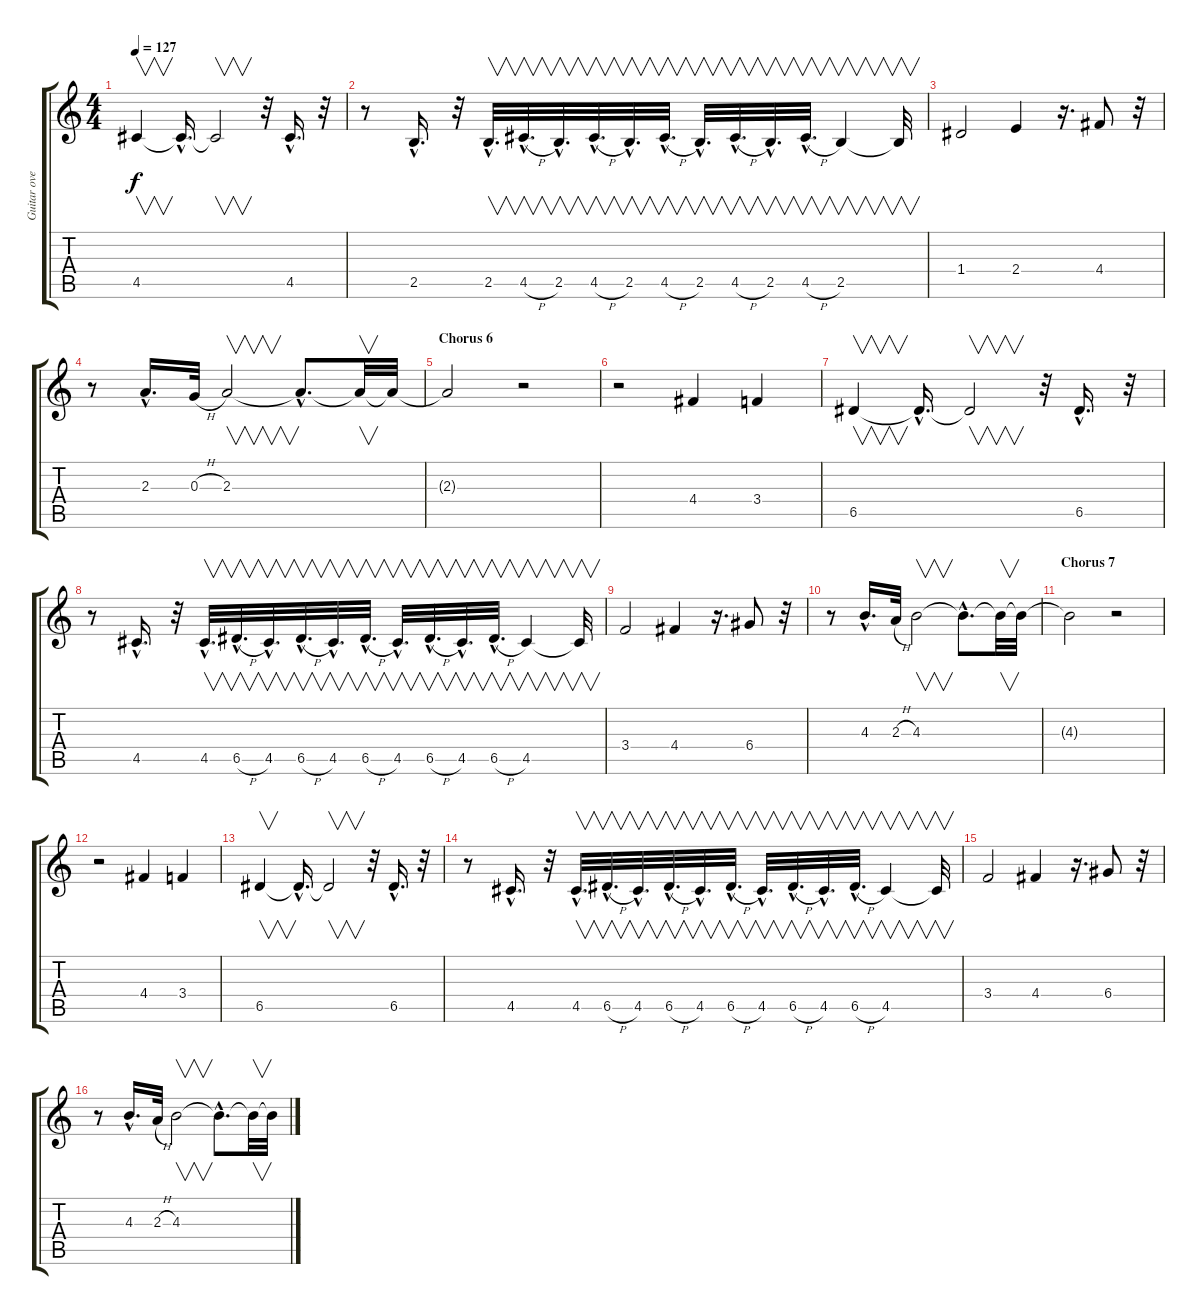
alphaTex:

\track ("Guitar overdubs" "Guitar ove") {instrument overdrivenguitar}
\staff {score tabs}
\tuning (E4 B3 G3 D3 A2 E2) {hide}
\ts (4 4)
\tempo 127
\clef g2
\ks c
4.5.4{v dy f} 4.5{hac t}.16{d} 4.5{t}.2{v} r.32 4.5{hac}.16{d} r.32 |
r.8 2.5{hac}.16{d} r.32 2.5{hac}.32{v d} 4.5{h hac}.32{v d} 2.5{hac}.32{v d} 4.5{h hac}.32{v d} 2.5{hac}.32{v d} 4.5{h hac}.32{v d} 2.5{hac}.32{v d} 4.5{h hac}.32{v d} 2.5{hac}.32{v d} 4.5{h hac}.32{v d} 2.5.4{v} 2.5{t}.32{v} |
1.4.2 2.4.4 r.16{d} 4.4.8 r.32 |
r.8 2.3{hac}.16{d} 0.3{h}.32 2.3.2{v} 2.3{hac t}.8{d} 2.3{t}.32{v} 2.3{t}.32 |
\section ("" "Chorus 6")
2.3{t}.2 r.2 |
r.2 4.4.4 3.4.4 |
6.5.4{v} 6.5{hac t}.16{d} 6.5{t}.2{v} r.32 6.5{hac}.16{d} r.32 |
r.8 4.5{hac}.16{d} r.32 4.5{hac}.32{v d} 6.5{h hac}.32{v d} 4.5{hac}.32{v d} 6.5{h hac}.32{v d} 4.5{hac}.32{v d} 6.5{h hac}.32{v d} 4.5{hac}.32{v d} 6.5{h hac}.32{v d} 4.5{hac}.32{v d} 6.5{h hac}.32{v d} 4.5.4{v} 4.5{t}.32{v} |
3.4.2 4.4.4 r.16{d} 6.4.8 r.32 |
r.8 4.3{hac}.16{d} 2.3{h}.32 4.3.2{v} 4.3{hac t}.8{d} 4.3{t}.32{v} 4.3{t}.32 |
\section ("" "Chorus 7")
4.3{t}.2 r.2 |
r.2 4.4.4 3.4.4 |
6.5.4{v} 6.5{hac t}.16{d} 6.5{t}.2{v} r.32 6.5{hac}.16{d} r.32 |
r.8 4.5{hac}.16{d} r.32 4.5{hac}.32{v d} 6.5{h hac}.32{v d} 4.5{hac}.32{v d} 6.5{h hac}.32{v d} 4.5{hac}.32{v d} 6.5{h hac}.32{v d} 4.5{hac}.32{v d} 6.5{h hac}.32{v d} 4.5{hac}.32{v d} 6.5{h hac}.32{v d} 4.5.4{v} 4.5{t}.32{v} |
3.4.2 4.4.4 r.16{d} 6.4.8 r.32 |
r.8 4.3{hac}.16{d} 2.3{h}.32 4.3.2{v} 4.3{hac t}.8{d} 4.3{t}.32{v} 4.3{t}.32
